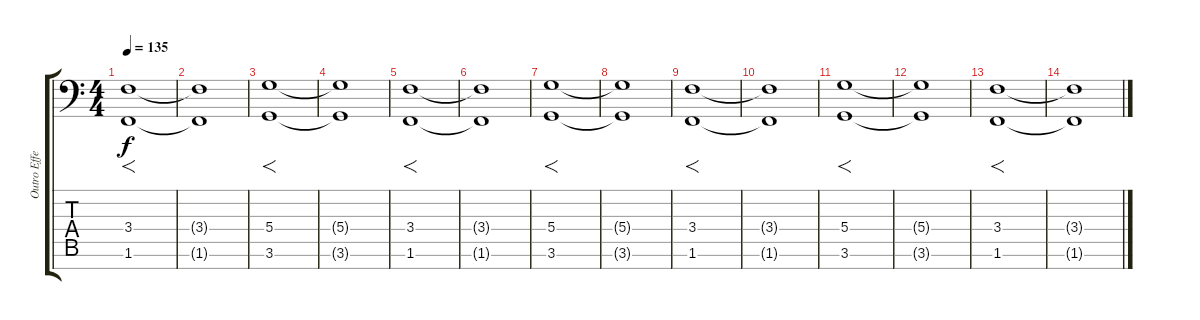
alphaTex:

\track ("Outro Effect I" "Outro Effe") {instrument synthstrings2}
\staff {score tabs}
\tuning (E4 B3 G3 D3 A2 E2 A1) {hide}
\ts (4 4)
\tempo 135
\clef f4
\ks c
(3.4 1.6).1{f dy f} |
(3.4{t} 1.6{t}).1 |
(5.4 3.6).1{f} |
(5.4{t} 3.6{t}).1 |
(3.4 1.6).1{f} |
(3.4{t} 1.6{t}).1 |
(5.4 3.6).1{f} |
(5.4{t} 3.6{t}).1 |
(3.4 1.6).1{f} |
(3.4{t} 1.6{t}).1 |
(5.4 3.6).1{f} |
(5.4{t} 3.6{t}).1 |
(3.4 1.6).1{f} |
(3.4{t} 1.6{t}).1
